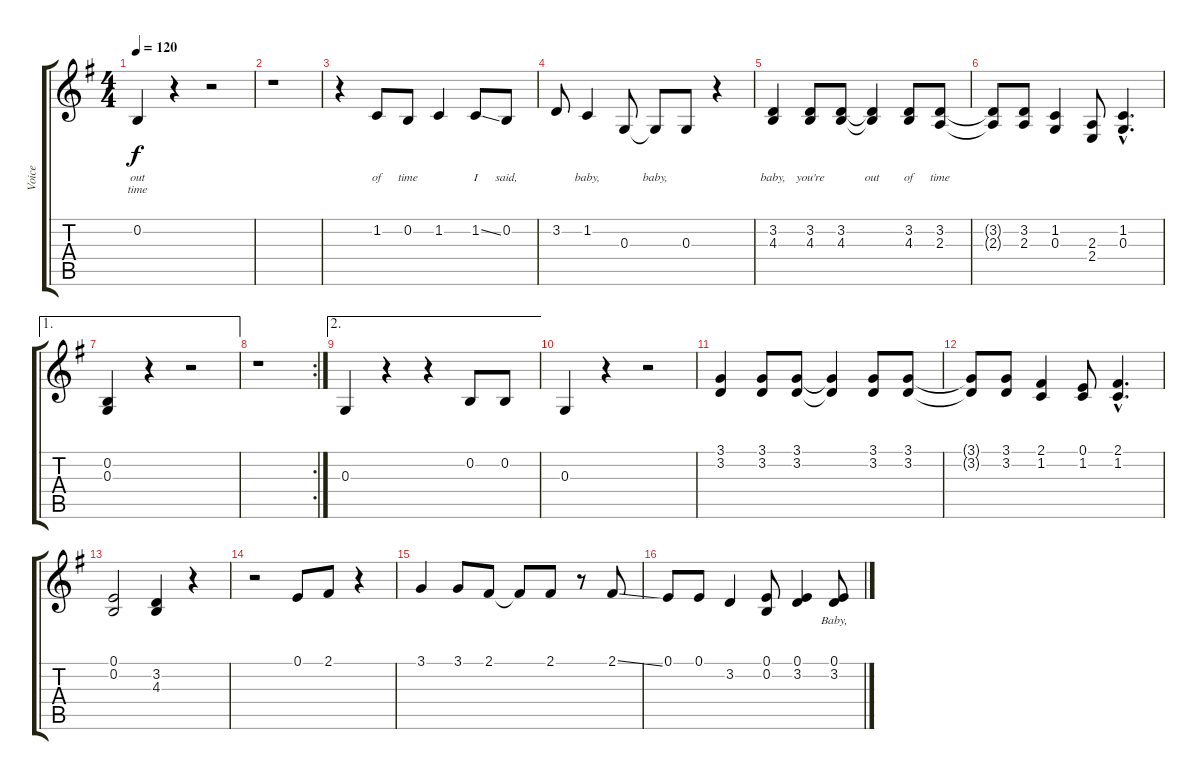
\track ("Voice" "Voice") {instrument voiceoohs}
\staff {score tabs}
\tuning (E4 B3 G3 D3 A2 E2) {hide}
\ts (4 4)
\tempo 120
\clef g2
\ks g
0.2.4{lyrics (0 "") lyrics (1 "out") lyrics (2 "time") lyrics (3 "") lyrics (4 "") dy f} r.4 r.2 |
r.1 |
r.4 1.2.8{lyrics (0 "") lyrics (1 "of") lyrics (2 "") lyrics (3 "") lyrics (4 "")} 0.2.8{lyrics (0 "") lyrics (1 "time") lyrics (2 "") lyrics (3 "") lyrics (4 "")} 1.2.4{lyrics (0 "") lyrics (1 "") lyrics (2 "") lyrics (3 "") lyrics (4 "")} 1.2{ss}.8{lyrics (0 "") lyrics (1 "I") lyrics (2 "") lyrics (3 "") lyrics (4 "")} 0.2.8{lyrics (0 "") lyrics (1 "said,") lyrics (2 "") lyrics (3 "") lyrics (4 "")} |
3.2.8{lyrics (0 "") lyrics (1 "") lyrics (2 "") lyrics (3 "") lyrics (4 "")} 1.2.4{lyrics (0 "") lyrics (1 "baby,") lyrics (2 "") lyrics (3 "") lyrics (4 "")} 0.3.8{lyrics (0 "") lyrics (1 "") lyrics (2 "") lyrics (3 "") lyrics (4 "")} 0.3{t}.8{lyrics (0 "") lyrics (1 "baby,") lyrics (2 "") lyrics (3 "") lyrics (4 "")} 0.3.8{lyrics (0 "") lyrics (1 "") lyrics (2 "") lyrics (3 "") lyrics (4 "")} r.4 |
(3.2 4.3).4{lyrics (0 "") lyrics (1 "baby,") lyrics (2 "") lyrics (3 "") lyrics (4 "")} (3.2 4.3).8{lyrics (0 "") lyrics (1 "you're") lyrics (2 "") lyrics (3 "") lyrics (4 "")} (3.2 4.3).8{lyrics (0 "") lyrics (1 "") lyrics (2 "") lyrics (3 "") lyrics (4 "")} (3.2{t} 4.3{t}).4{lyrics (0 "") lyrics (1 "out") lyrics (2 "") lyrics (3 "") lyrics (4 "")} (3.2 4.3).8{lyrics (0 "") lyrics (1 "of") lyrics (2 "") lyrics (3 "") lyrics (4 "")} (3.2 2.3).8{lyrics (0 "") lyrics (1 "time") lyrics (2 "") lyrics (3 "") lyrics (4 "")} |
(3.2{t} 2.3{t}).8{lyrics (0 "") lyrics (1 "") lyrics (2 "") lyrics (3 "") lyrics (4 "")} (3.2 2.3).8{lyrics (0 "") lyrics (1 "") lyrics (2 "") lyrics (3 "") lyrics (4 "")} (1.2 0.3).4{lyrics (0 "") lyrics (1 "") lyrics (2 "") lyrics (3 "") lyrics (4 "")} (2.3 2.4).8{lyrics (0 "") lyrics (1 "") lyrics (2 "") lyrics (3 "") lyrics (4 "")} (1.2{hac} 0.3{hac}).4{d lyrics (0 "") lyrics (1 "") lyrics (2 "") lyrics (3 "") lyrics (4 "")} |
\ae 1
(0.2 0.3).4{lyrics (0 "") lyrics (1 "") lyrics (2 "") lyrics (3 "") lyrics (4 "")} r.4 r.2 |
\rc 2
r.1 |
\ae 2
0.3.4{lyrics (0 "") lyrics (1 "") lyrics (2 "") lyrics (3 "") lyrics (4 "")} r.4 r.4 0.2.8{lyrics (0 "") lyrics (1 "") lyrics (2 "") lyrics (3 "") lyrics (4 "")} 0.2.8{lyrics (0 "") lyrics (1 "") lyrics (2 "") lyrics (3 "") lyrics (4 "")} |
0.3.4{lyrics (0 "") lyrics (1 "") lyrics (2 "") lyrics (3 "") lyrics (4 "")} r.4 r.2 |
(3.1 3.2).4{lyrics (0 "") lyrics (1 "") lyrics (2 "") lyrics (3 "") lyrics (4 "")} (3.1 3.2).8{lyrics (0 "") lyrics (1 "") lyrics (2 "") lyrics (3 "") lyrics (4 "")} (3.1 3.2).8{lyrics (0 "") lyrics (1 "") lyrics (2 "") lyrics (3 "") lyrics (4 "")} (3.1{t} 3.2{t}).4{lyrics (0 "") lyrics (1 "") lyrics (2 "") lyrics (3 "") lyrics (4 "")} (3.1 3.2).8{lyrics (0 "") lyrics (1 "") lyrics (2 "") lyrics (3 "") lyrics (4 "")} (3.1 3.2).8{lyrics (0 "") lyrics (1 "") lyrics (2 "") lyrics (3 "") lyrics (4 "")} |
(3.1{t} 3.2{t}).8{lyrics (0 "") lyrics (1 "") lyrics (2 "") lyrics (3 "") lyrics (4 "")} (3.1 3.2).8{lyrics (0 "") lyrics (1 "") lyrics (2 "") lyrics (3 "") lyrics (4 "")} (2.1 1.2).4{lyrics (0 "") lyrics (1 "") lyrics (2 "") lyrics (3 "") lyrics (4 "")} (0.1 1.2).8{lyrics (0 "") lyrics (1 "") lyrics (2 "") lyrics (3 "") lyrics (4 "")} (2.1{hac} 1.2{hac}).4{d lyrics (0 "") lyrics (1 "") lyrics (2 "") lyrics (3 "") lyrics (4 "")} |
(0.1 0.2).2{lyrics (0 "") lyrics (1 "") lyrics (2 "") lyrics (3 "") lyrics (4 "")} (3.2 4.3).4{lyrics (0 "") lyrics (1 "") lyrics (2 "") lyrics (3 "") lyrics (4 "")} r.4 |
r.2 0.1.8{lyrics (0 "") lyrics (1 "") lyrics (2 "") lyrics (3 "") lyrics (4 "")} 2.1.8{lyrics (0 "") lyrics (1 "") lyrics (2 "") lyrics (3 "") lyrics (4 "")} r.4 |
3.1.4{lyrics (0 "") lyrics (1 "") lyrics (2 "") lyrics (3 "") lyrics (4 "")} 3.1.8{lyrics (0 "") lyrics (1 "") lyrics (2 "") lyrics (3 "") lyrics (4 "")} 2.1.8{lyrics (0 "") lyrics (1 "") lyrics (2 "") lyrics (3 "") lyrics (4 "")} 2.1{t}.8{lyrics (0 "") lyrics (1 "") lyrics (2 "") lyrics (3 "") lyrics (4 "")} 2.1.8{lyrics (0 "") lyrics (1 "") lyrics (2 "") lyrics (3 "") lyrics (4 "")} r.8 2.1{ss}.8{lyrics (0 "") lyrics (1 "") lyrics (2 "") lyrics (3 "") lyrics (4 "")} |
0.1.8{lyrics (0 "") lyrics (1 "") lyrics (2 "") lyrics (3 "") lyrics (4 "")} 0.1.8{lyrics (0 "") lyrics (1 "") lyrics (2 "") lyrics (3 "") lyrics (4 "")} 3.2.4{lyrics (0 "") lyrics (1 "") lyrics (2 "") lyrics (3 "") lyrics (4 "")} (0.1 0.2).8{lyrics (0 "") lyrics (1 "") lyrics (2 "") lyrics (3 "") lyrics (4 "")} (0.1 3.2).4{lyrics (0 "") lyrics (1 "") lyrics (2 "") lyrics (3 "") lyrics (4 "")} (0.1 3.2).8{lyrics (0 "Baby,") lyrics (1 "") lyrics (2 "") lyrics (3 "") lyrics (4 "")}
